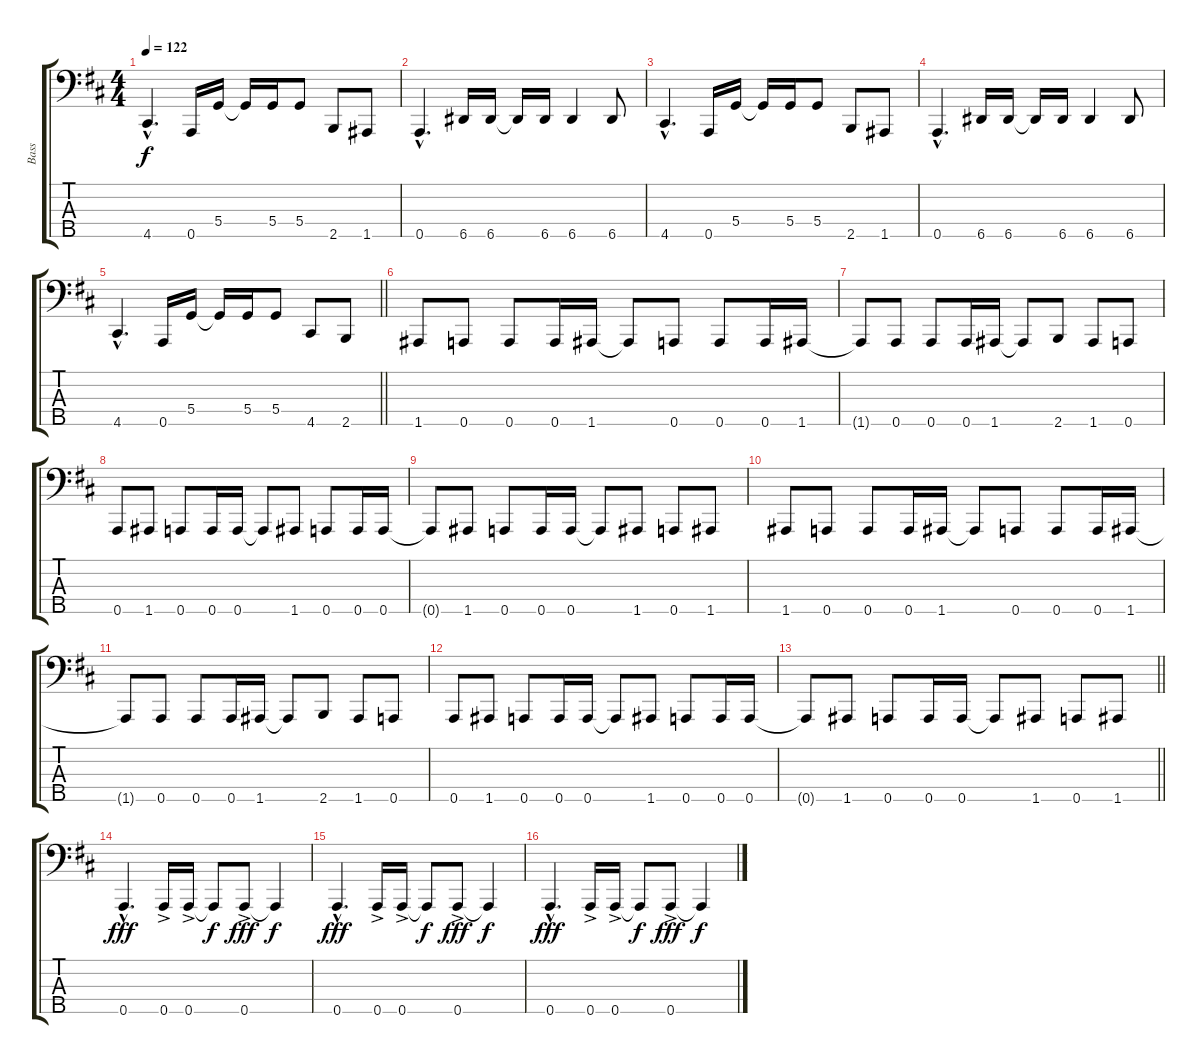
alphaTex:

\track ("Bass" "Bass") {instrument electricbasspick}
\staff {score tabs}
\tuning (F2 C2 G1 D1 A0) {hide}
\ts (4 4)
\tempo 122
\clef f4
\ks bminor
4.5{hac}.4{d dy f} 0.5.16 5.4.16 5.4{t}.16 5.4.16 5.4.8 2.5.8 1.5.8 |
0.5{hac}.4{d} 6.5.16 6.5.16 6.5{t}.16 6.5.16 6.5.4 6.5.8 |
4.5{hac}.4{d} 0.5.16 5.4.16 5.4{t}.16 5.4.16 5.4.8 2.5.8 1.5.8 |
0.5{hac}.4{d} 6.5.16 6.5.16 6.5{t}.16 6.5.16 6.5.4 6.5.8 |
\barLineRight lightlight
4.5{hac}.4{d} 0.5.16 5.4.16 5.4{t}.16 5.4.16 5.4.8 4.5.8 2.5.8 |
1.5.8 0.5.8 0.5.8 0.5.16 1.5.16 1.5{t}.8 0.5.8 0.5.8 0.5.16 1.5.16 |
1.5{t}.8 0.5.8 0.5.8 0.5.16 1.5.16 1.5{t}.8 2.5.8 1.5.8 0.5.8 |
0.5.8 1.5.8 0.5.8 0.5.16 0.5.16 0.5{t}.8 1.5.8 0.5.8 0.5.16 0.5.16 |
0.5{t}.8 1.5.8 0.5.8 0.5.16 0.5.16 0.5{t}.8 1.5.8 0.5.8 1.5.8 |
1.5.8 0.5.8 0.5.8 0.5.16 1.5.16 1.5{t}.8 0.5.8 0.5.8 0.5.16 1.5.16 |
1.5{t}.8 0.5.8 0.5.8 0.5.16 1.5.16 1.5{t}.8 2.5.8 1.5.8 0.5.8 |
0.5.8 1.5.8 0.5.8 0.5.16 0.5.16 0.5{t}.8 1.5.8 0.5.8 0.5.16 0.5.16 |
\barLineRight lightlight
0.5{t}.8 1.5.8 0.5.8 0.5.16 0.5.16 0.5{t}.8 1.5.8 0.5.8 1.5.8 |
0.5{hac}.4{d dy fff} 0.5{ac}.16 0.5{ac}.16 0.5{t}.8{dy f} 0.5{ac}.8{dy fff} 0.5{t}.4{dy f} |
0.5{hac}.4{d dy fff} 0.5{ac}.16 0.5{ac}.16 0.5{t}.8{dy f} 0.5{ac}.8{dy fff} 0.5{t}.4{dy f} |
0.5{hac}.4{d dy fff} 0.5{ac}.16 0.5{ac}.16 0.5{t}.8{dy f} 0.5{ac}.8{dy fff} 0.5{t}.4{dy f}
